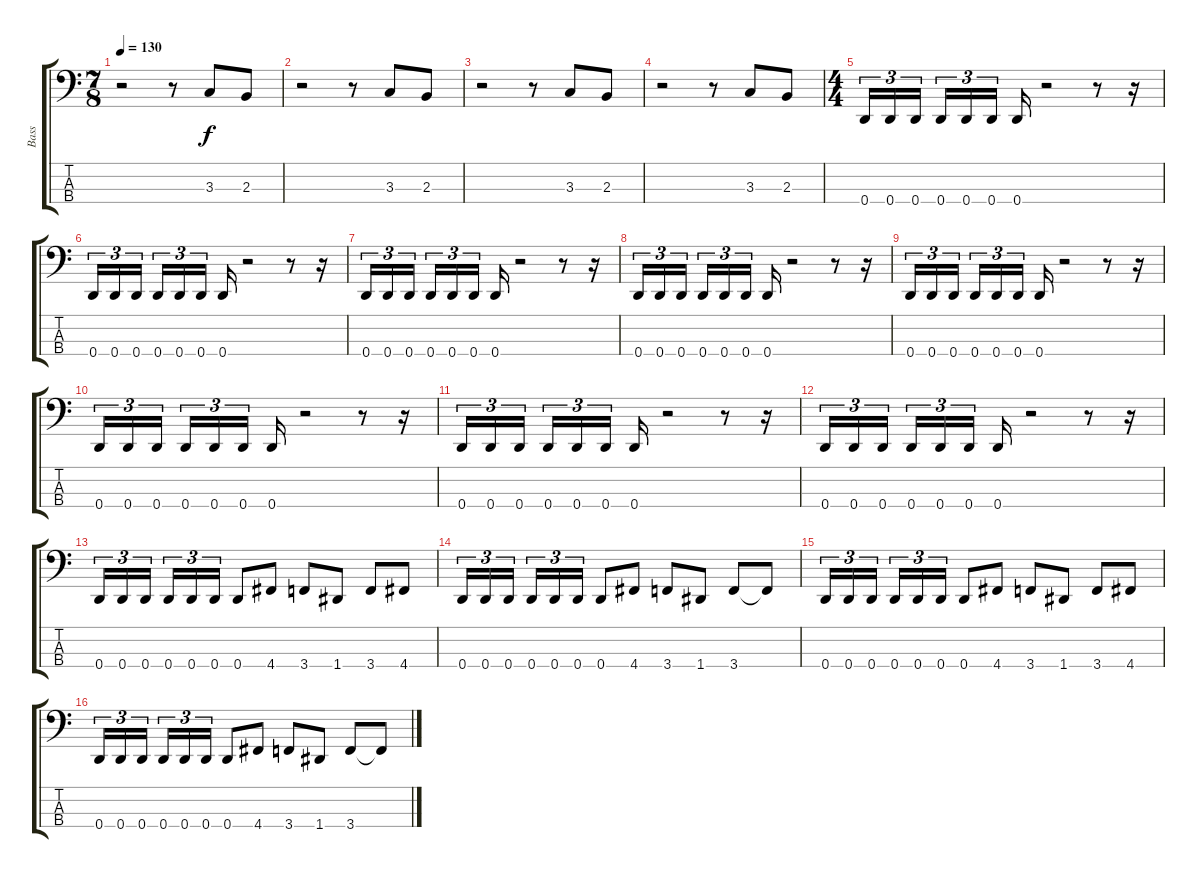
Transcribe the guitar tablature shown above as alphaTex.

\track ("Bass" "Bass") {instrument electricbasspick}
\staff {score tabs}
\tuning (G2 D2 A1 D1) {hide}
\ts (7 8)
\tempo 130
\clef f4
\ks c
r.2{dy f} r.8 3.3.8 2.3.8 |
r.2 r.8 3.3.8 2.3.8 |
r.2 r.8 3.3.8 2.3.8 |
r.2 r.8 3.3.8 2.3.8 |
\ts (4 4)
0.4.16{tu (3 2)} 0.4.16{tu (3 2)} 0.4.16{tu (3 2)} 0.4.16{tu (3 2)} 0.4.16{tu (3 2)} 0.4.16{tu (3 2)} 0.4.16 r.2 r.8 r.16 |
0.4.16{tu (3 2)} 0.4.16{tu (3 2)} 0.4.16{tu (3 2)} 0.4.16{tu (3 2)} 0.4.16{tu (3 2)} 0.4.16{tu (3 2)} 0.4.16 r.2 r.8 r.16 |
0.4.16{tu (3 2)} 0.4.16{tu (3 2)} 0.4.16{tu (3 2)} 0.4.16{tu (3 2)} 0.4.16{tu (3 2)} 0.4.16{tu (3 2)} 0.4.16 r.2 r.8 r.16 |
0.4.16{tu (3 2)} 0.4.16{tu (3 2)} 0.4.16{tu (3 2)} 0.4.16{tu (3 2)} 0.4.16{tu (3 2)} 0.4.16{tu (3 2)} 0.4.16 r.2 r.8 r.16 |
0.4.16{tu (3 2)} 0.4.16{tu (3 2)} 0.4.16{tu (3 2)} 0.4.16{tu (3 2)} 0.4.16{tu (3 2)} 0.4.16{tu (3 2)} 0.4.16 r.2 r.8 r.16 |
0.4.16{tu (3 2)} 0.4.16{tu (3 2)} 0.4.16{tu (3 2)} 0.4.16{tu (3 2)} 0.4.16{tu (3 2)} 0.4.16{tu (3 2)} 0.4.16 r.2 r.8 r.16 |
0.4.16{tu (3 2)} 0.4.16{tu (3 2)} 0.4.16{tu (3 2)} 0.4.16{tu (3 2)} 0.4.16{tu (3 2)} 0.4.16{tu (3 2)} 0.4.16 r.2 r.8 r.16 |
0.4.16{tu (3 2)} 0.4.16{tu (3 2)} 0.4.16{tu (3 2)} 0.4.16{tu (3 2)} 0.4.16{tu (3 2)} 0.4.16{tu (3 2)} 0.4.16 r.2 r.8 r.16 |
0.4.16{tu (3 2)} 0.4.16{tu (3 2)} 0.4.16{tu (3 2)} 0.4.16{tu (3 2)} 0.4.16{tu (3 2)} 0.4.16{tu (3 2)} 0.4.8 4.4.8 3.4.8 1.4.8 3.4.8 4.4.8 |
0.4.16{tu (3 2)} 0.4.16{tu (3 2)} 0.4.16{tu (3 2)} 0.4.16{tu (3 2)} 0.4.16{tu (3 2)} 0.4.16{tu (3 2)} 0.4.8 4.4.8 3.4.8 1.4.8 3.4.8 3.4{t}.8 |
0.4.16{tu (3 2)} 0.4.16{tu (3 2)} 0.4.16{tu (3 2)} 0.4.16{tu (3 2)} 0.4.16{tu (3 2)} 0.4.16{tu (3 2)} 0.4.8 4.4.8 3.4.8 1.4.8 3.4.8 4.4.8 |
0.4.16{tu (3 2)} 0.4.16{tu (3 2)} 0.4.16{tu (3 2)} 0.4.16{tu (3 2)} 0.4.16{tu (3 2)} 0.4.16{tu (3 2)} 0.4.8 4.4.8 3.4.8 1.4.8 3.4.8 3.4{t}.8
